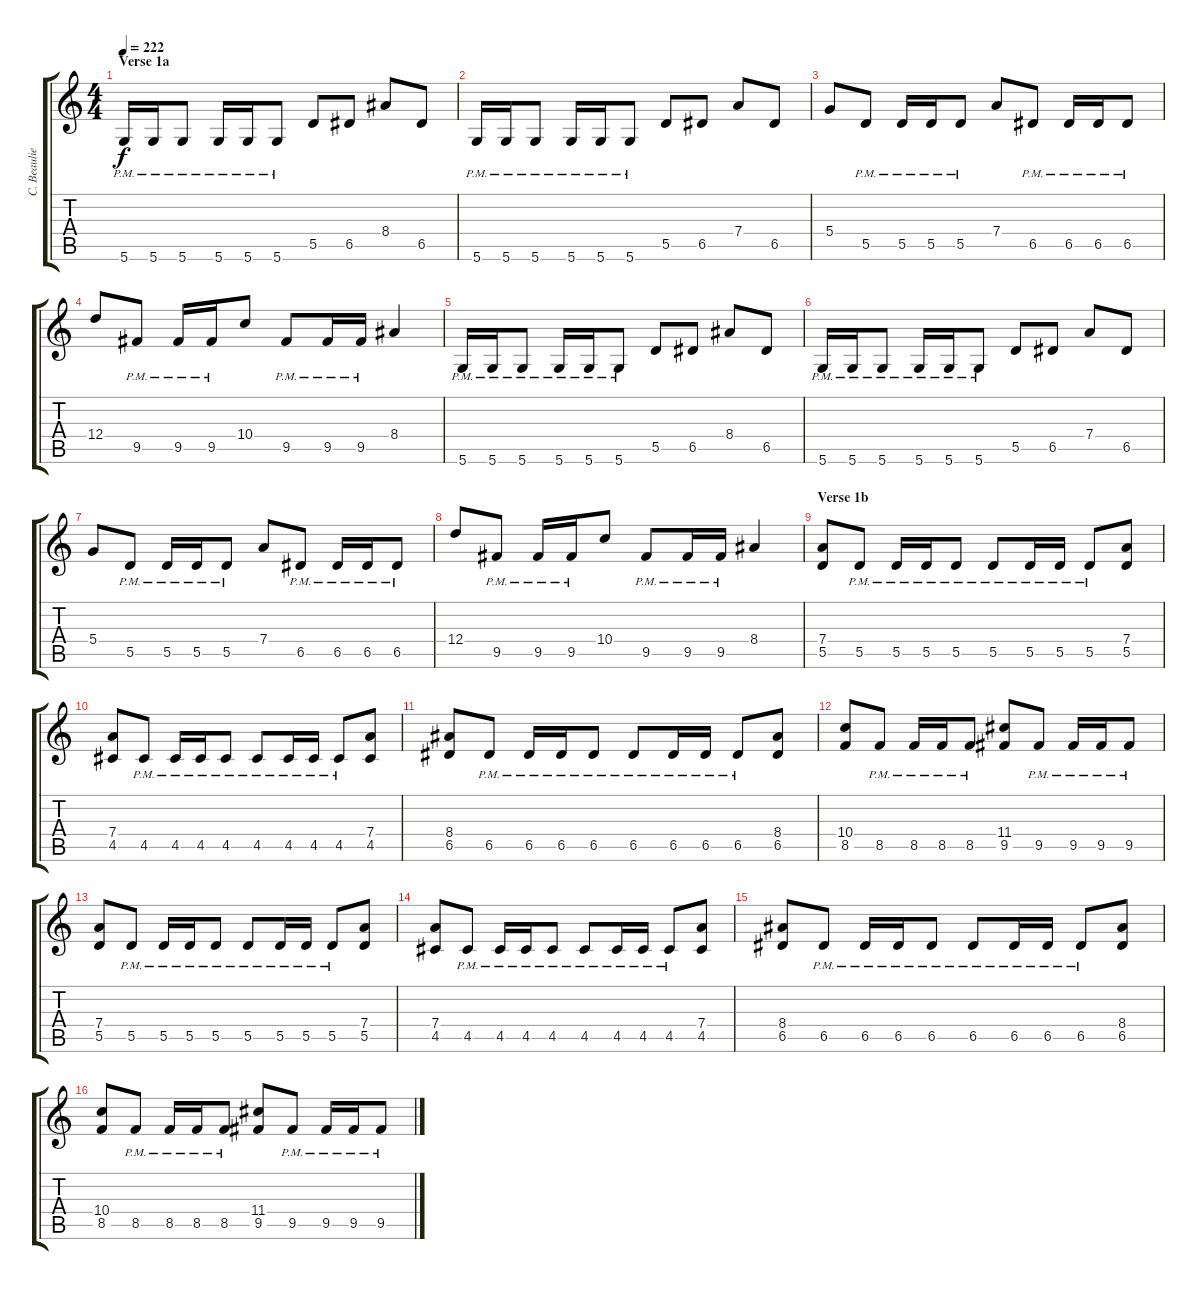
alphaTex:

\track ("C. Beaulieu" "C. Beaulie") {instrument distortionguitar}
\staff {score tabs}
\tuning (E4 B3 G3 D3 A2 D2) {hide}
\ts (4 4)
\section ("" "Verse 1a")
\tempo 222
\clef g2
\ks c
5.6{pm}.16{dy f} 5.6{pm}.16 5.6{pm}.8 5.6{pm}.16 5.6{pm}.16 5.6{pm}.8 5.5.8 6.5.8 8.4.8 6.5.8 |
5.6{pm}.16 5.6{pm}.16 5.6{pm}.8 5.6{pm}.16 5.6{pm}.16 5.6{pm}.8 5.5.8 6.5.8 7.4.8 6.5.8 |
5.4.8 5.5{pm}.8 5.5{pm}.16 5.5{pm}.16 5.5{pm}.8 7.4.8 6.5{pm}.8 6.5{pm}.16 6.5{pm}.16 6.5{pm}.8 |
12.4.8 9.5{pm}.8 9.5{pm}.16 9.5{pm}.16 10.4.8 9.5{pm}.8 9.5{pm}.16 9.5{pm}.16 8.4.4 |
5.6{pm}.16 5.6{pm}.16 5.6{pm}.8 5.6{pm}.16 5.6{pm}.16 5.6{pm}.8 5.5.8 6.5.8 8.4.8 6.5.8 |
5.6{pm}.16 5.6{pm}.16 5.6{pm}.8 5.6{pm}.16 5.6{pm}.16 5.6{pm}.8 5.5.8 6.5.8 7.4.8 6.5.8 |
5.4.8 5.5{pm}.8 5.5{pm}.16 5.5{pm}.16 5.5{pm}.8 7.4.8 6.5{pm}.8 6.5{pm}.16 6.5{pm}.16 6.5{pm}.8 |
12.4.8 9.5{pm}.8 9.5{pm}.16 9.5{pm}.16 10.4.8 9.5{pm}.8 9.5{pm}.16 9.5{pm}.16 8.4.4 |
\section ("" "Verse 1b")
(7.4 5.5).8 5.5{pm}.8 5.5{pm}.16 5.5{pm}.16 5.5{pm}.8 5.5{pm}.8 5.5{pm}.16 5.5{pm}.16 5.5{pm}.8 (7.4 5.5).8 |
(7.4 4.5).8 4.5{pm}.8 4.5{pm}.16 4.5{pm}.16 4.5{pm}.8 4.5{pm}.8 4.5{pm}.16 4.5{pm}.16 4.5{pm}.8 (7.4 4.5).8 |
(8.4 6.5).8 6.5{pm}.8 6.5{pm}.16 6.5{pm}.16 6.5{pm}.8 6.5{pm}.8 6.5{pm}.16 6.5{pm}.16 6.5{pm}.8 (8.4 6.5).8 |
(10.4 8.5).8 8.5{pm}.8 8.5{pm}.16 8.5{pm}.16 8.5{pm}.8 (11.4 9.5).8 9.5{pm}.8 9.5{pm}.16 9.5{pm}.16 9.5{pm}.8 |
(7.4 5.5).8 5.5{pm}.8 5.5{pm}.16 5.5{pm}.16 5.5{pm}.8 5.5{pm}.8 5.5{pm}.16 5.5{pm}.16 5.5{pm}.8 (7.4 5.5).8 |
(7.4 4.5).8 4.5{pm}.8 4.5{pm}.16 4.5{pm}.16 4.5{pm}.8 4.5{pm}.8 4.5{pm}.16 4.5{pm}.16 4.5{pm}.8 (7.4 4.5).8 |
(8.4 6.5).8 6.5{pm}.8 6.5{pm}.16 6.5{pm}.16 6.5{pm}.8 6.5{pm}.8 6.5{pm}.16 6.5{pm}.16 6.5{pm}.8 (8.4 6.5).8 |
(10.4 8.5).8 8.5{pm}.8 8.5{pm}.16 8.5{pm}.16 8.5{pm}.8 (11.4 9.5).8 9.5{pm}.8 9.5{pm}.16 9.5{pm}.16 9.5{pm}.8
